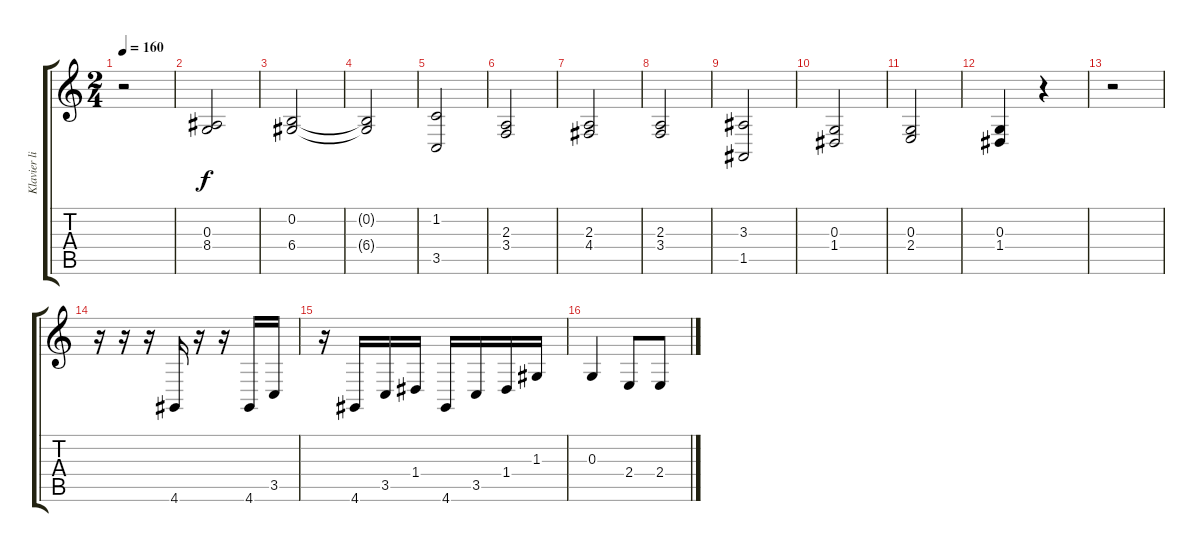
\track ("Klavier linke Hand" "Klavier li") {instrument acousticgrandpiano}
\staff {score tabs}
\tuning (E4 B3 G3 D3 A2 E2) {hide}
\ts (2 4)
\tempo 160
\clef g2
\ks c
r.2{dy f} |
(0.3 8.4).2 |
(0.2 6.4).2 |
(0.2{t} 6.4{t}).2 |
(1.2 3.5).2 |
(2.3 3.4).2 |
(2.3 4.4).2 |
(2.3 3.4).2 |
(3.3 1.5).2 |
(0.3 1.4).2 |
(0.3 2.4).2 |
(0.3 1.4).4 r.4 |
r.2 |
r.16 r.16 r.16 4.6.16 r.16 r.16 4.6.16 3.5.16 |
r.16 4.6.16 3.5.16 1.4.16 4.6.16 3.5.16 1.4.16 1.3.16 |
0.3.4 2.4.8 2.4.8
